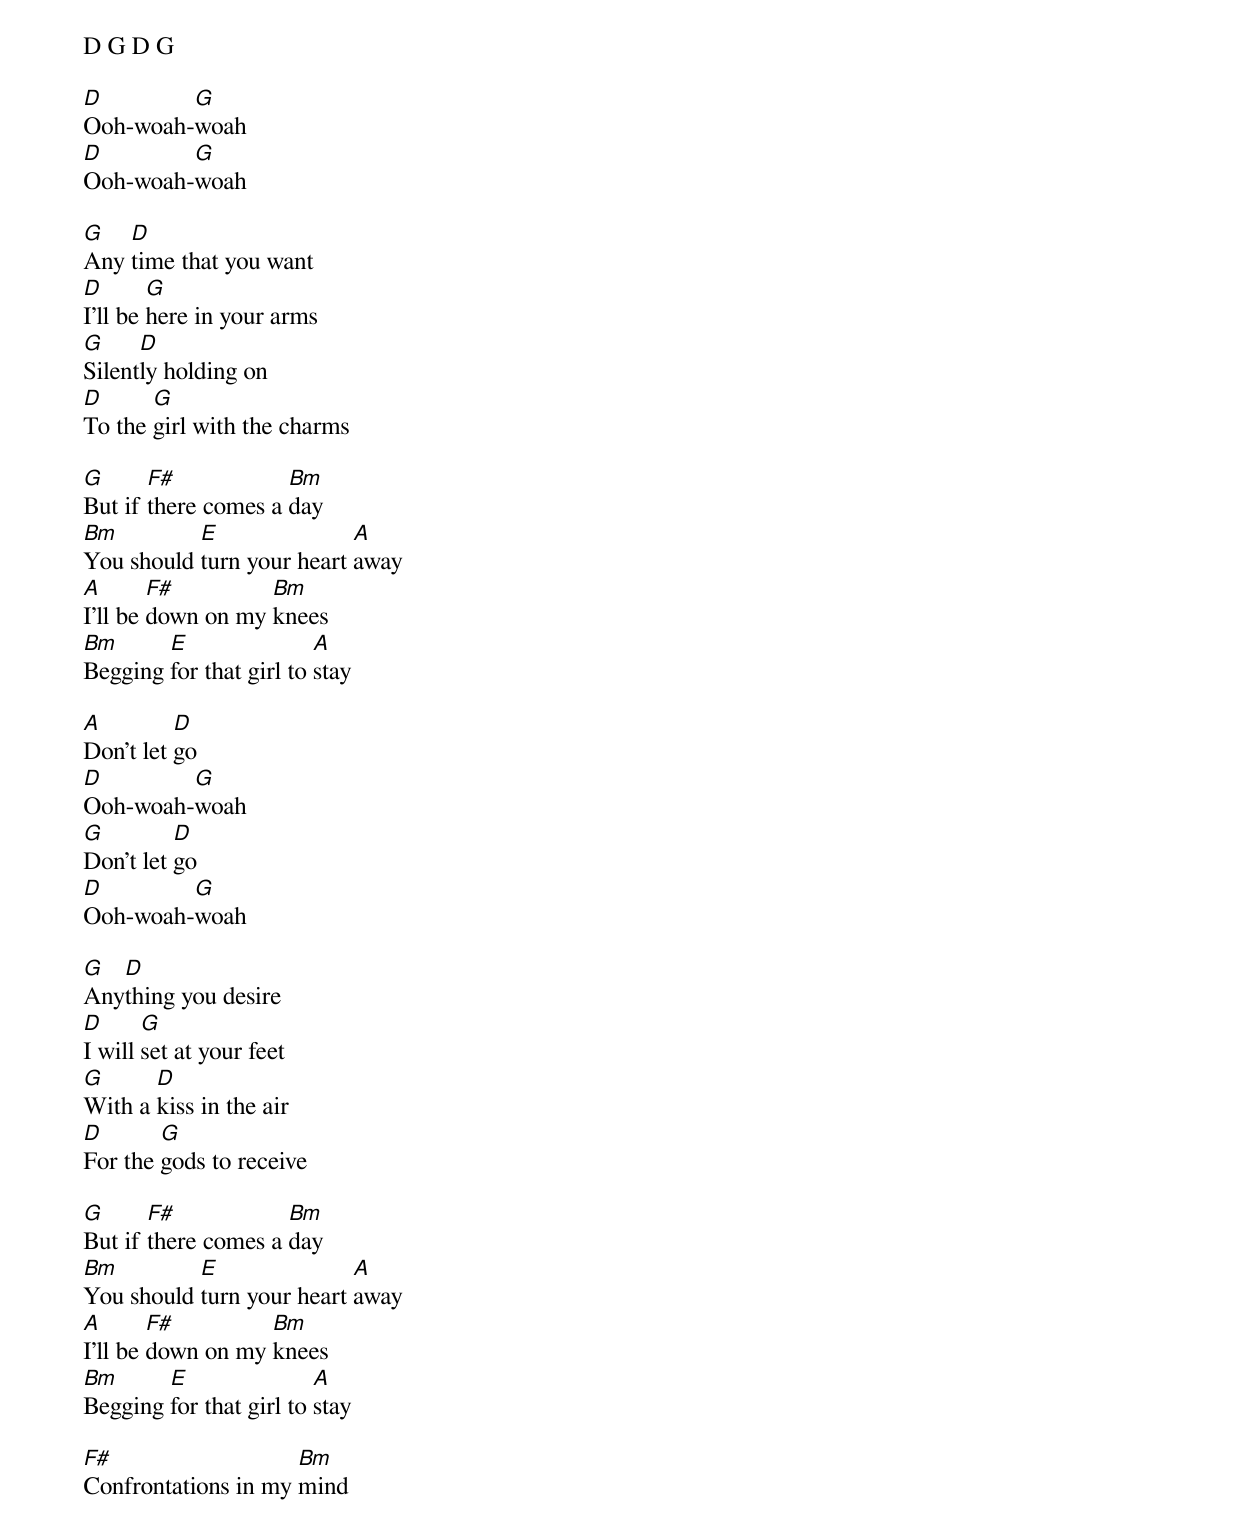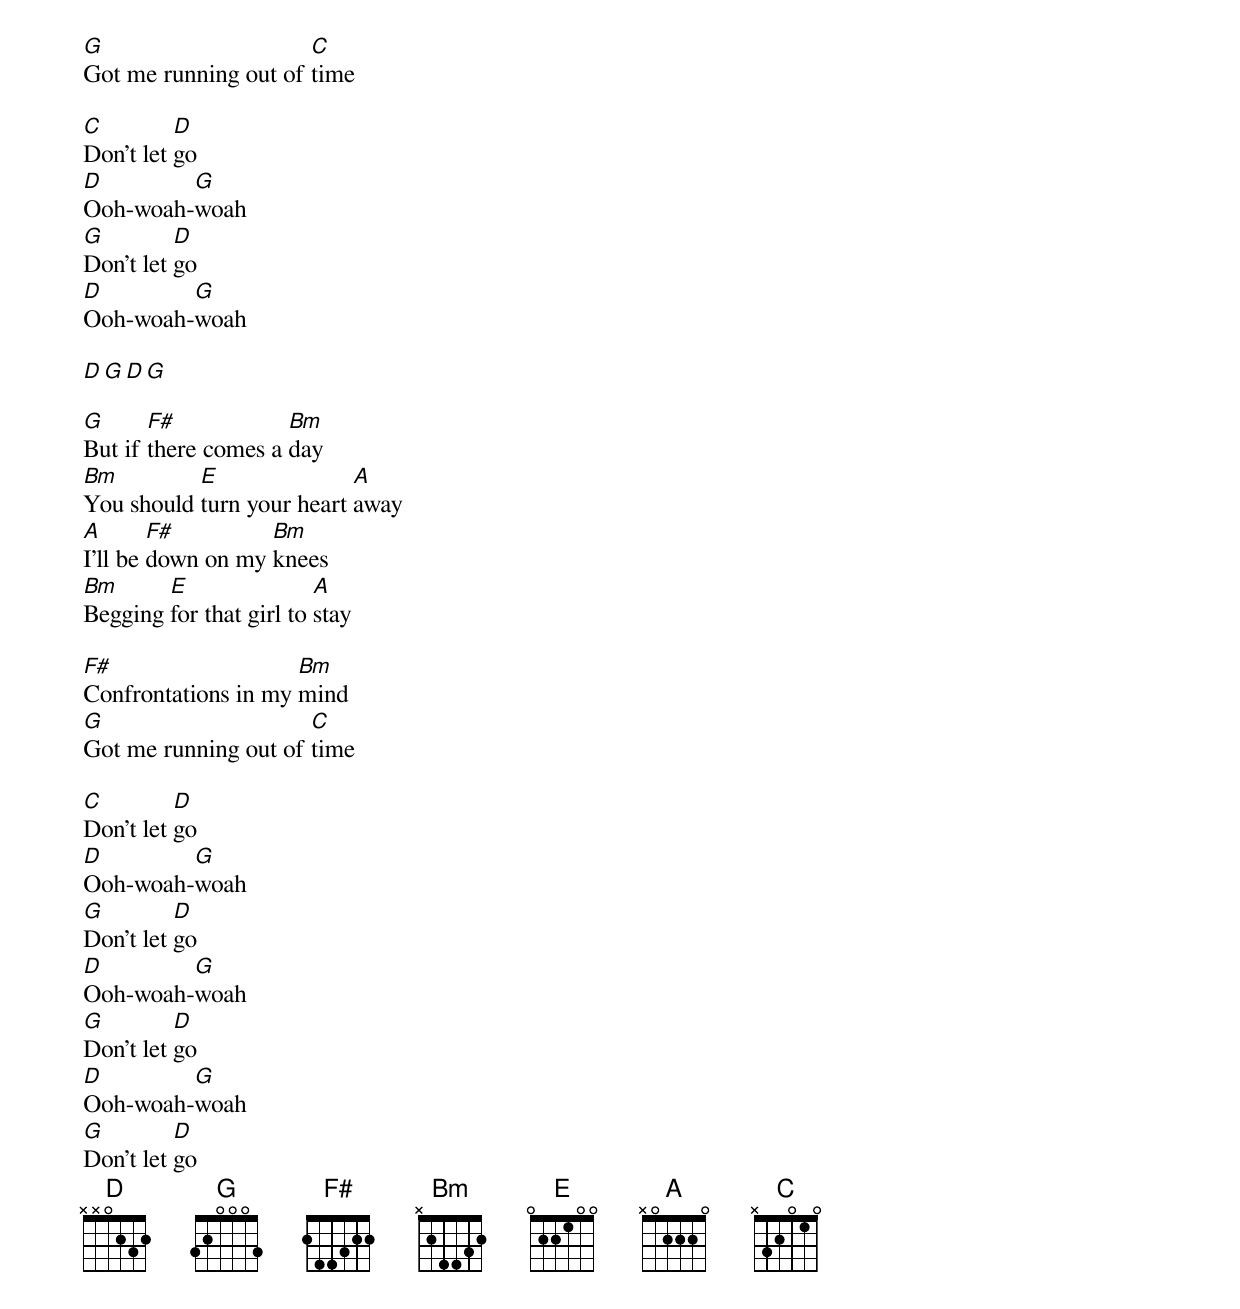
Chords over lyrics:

D G D G

D        G
Ooh-woah-woah
D        G
Ooh-woah-woah

G   D
Any time that you want
D       G
I'll be here in your arms
G     D
Silently holding on
D      G
To the girl with the charms

G      F#            Bm
But if there comes a day
Bm         E               A
You should turn your heart away
A       F#         Bm
I'll be down on my knees
Bm      E                A
Begging for that girl to stay

A         D
Don't let go
D        G
Ooh-woah-woah
G         D
Don't let go
D        G
Ooh-woah-woah

G  D
Anything you desire
D      G
I will set at your feet
G      D
With a kiss in the air
D       G
For the gods to receive

G      F#            Bm
But if there comes a day
Bm         E               A
You should turn your heart away
A       F#         Bm
I'll be down on my knees
Bm      E                A
Begging for that girl to stay

F#                   Bm
Confrontations in my mind
G                     C
Got me running out of time

C         D
Don't let go
D        G
Ooh-woah-woah
G         D
Don't let go
D        G
Ooh-woah-woah

D G D G

G      F#            Bm
But if there comes a day
Bm         E               A
You should turn your heart away
A       F#         Bm
I'll be down on my knees
Bm      E                A
Begging for that girl to stay

F#                   Bm
Confrontations in my mind
G                     C
Got me running out of time

C         D
Don't let go
D        G
Ooh-woah-woah
G         D
Don't let go
D        G
Ooh-woah-woah
G         D
Don't let go
D        G
Ooh-woah-woah
G         D
Don't let go
